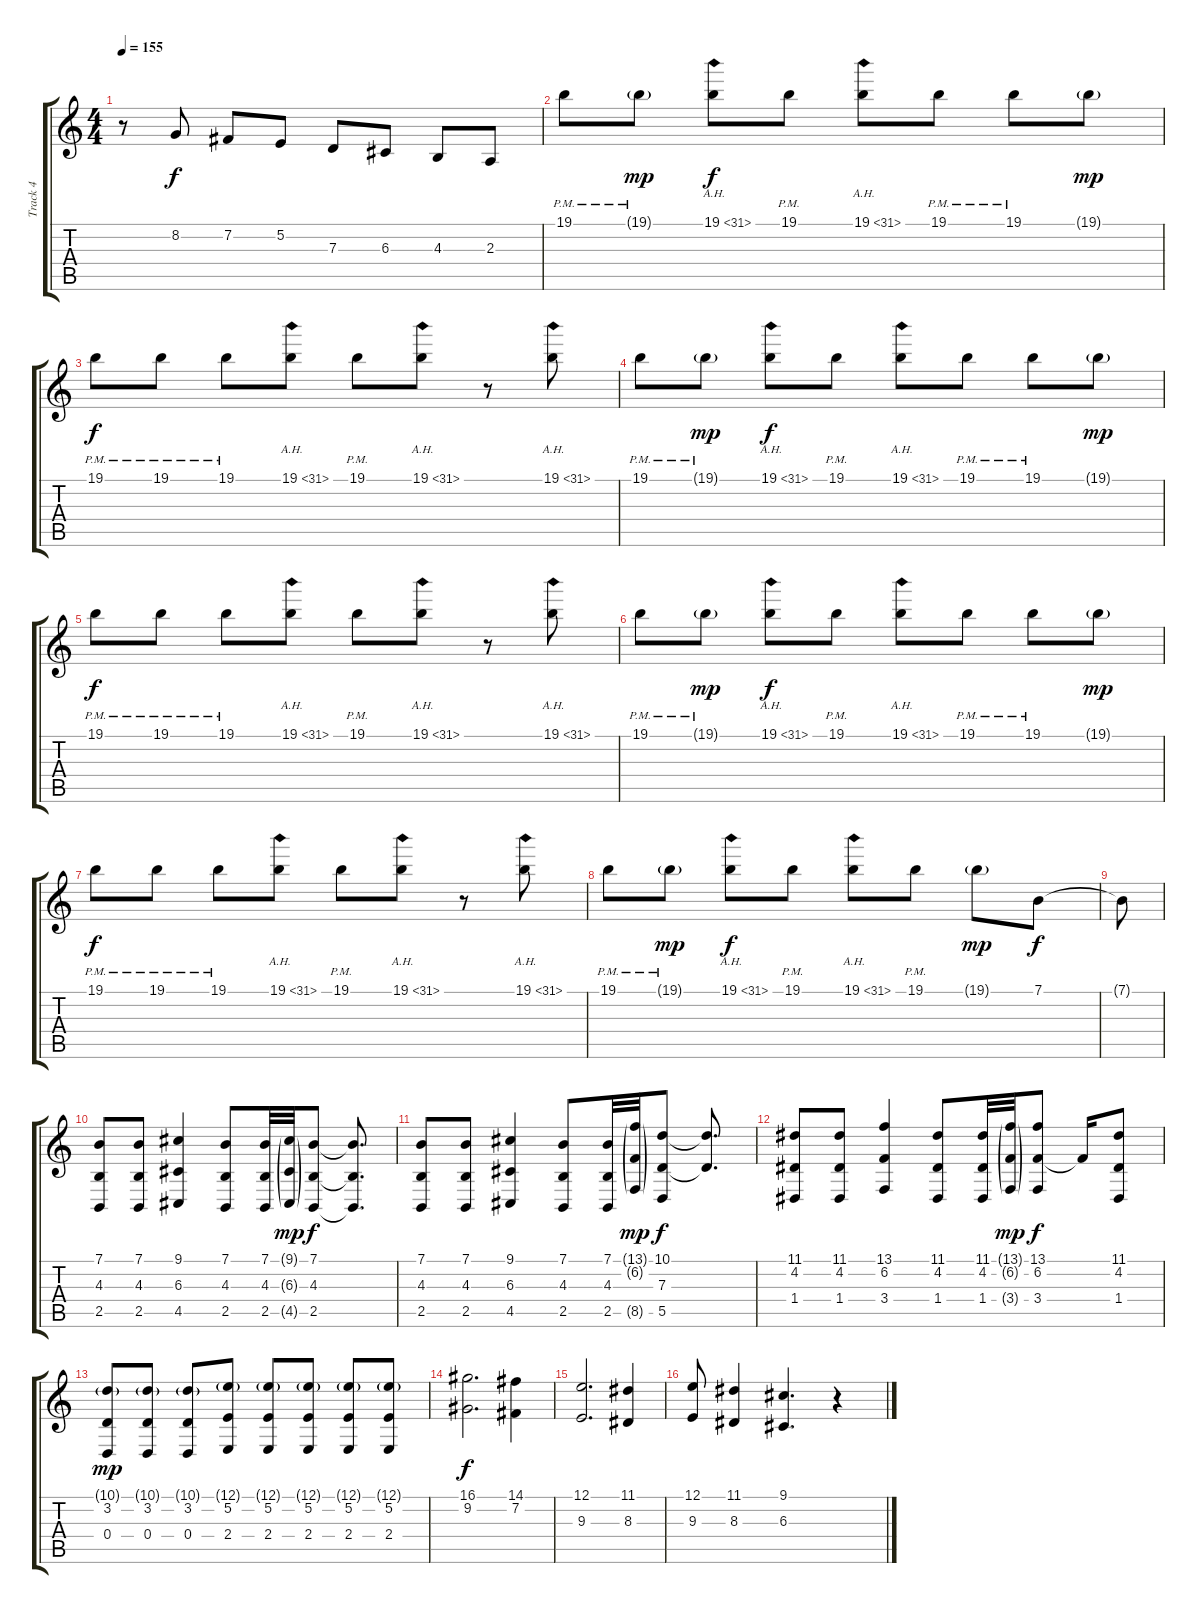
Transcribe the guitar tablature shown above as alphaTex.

\track ("Track 4" "Track 4") {instrument brightacousticpiano}
\staff {score tabs}
\tuning (E4 B3 G3 D3 A2 E2) {hide}
\ts (4 4)
\tempo 155
\clef g2
\ks c
r.8{dy f volume 16} 8.2.8 7.2.8 5.2.8 7.3.8 6.3.8 4.3.8 2.3.8 |
19.1{pm}.8{volume 16 balance 11 instrument tremolostrings} 19.1{g pm}.8{dy mp} 19.1{ah 12}.8{dy f} 19.1{pm}.8 19.1{ah 12}.8 19.1{pm}.8 19.1{pm}.8 19.1{g}.8{dy mp} |
19.1{pm}.8{dy f} 19.1{pm}.8 19.1{pm}.8 19.1{ah 12}.8 19.1{pm}.8 19.1{ah 12}.8 r.8 19.1{ah 12}.8 |
19.1{pm}.8{volume 16 balance 11 instrument tremolostrings} 19.1{g pm}.8{dy mp} 19.1{ah 12}.8{dy f} 19.1{pm}.8 19.1{ah 12}.8 19.1{pm}.8 19.1{pm}.8 19.1{g}.8{dy mp} |
19.1{pm}.8{dy f} 19.1{pm}.8 19.1{pm}.8 19.1{ah 12}.8 19.1{pm}.8 19.1{ah 12}.8 r.8 19.1{ah 12}.8 |
19.1{pm}.8{volume 16 balance 11 instrument tremolostrings} 19.1{g pm}.8{dy mp} 19.1{ah 12}.8{dy f} 19.1{pm}.8 19.1{ah 12}.8 19.1{pm}.8 19.1{pm}.8 19.1{g}.8{dy mp} |
19.1{pm}.8{dy f} 19.1{pm}.8 19.1{pm}.8 19.1{ah 12}.8 19.1{pm}.8 19.1{ah 12}.8 r.8 19.1{ah 12}.8 |
19.1{pm}.8{volume 16 balance 11 instrument tremolostrings} 19.1{g pm}.8{dy mp} 19.1{ah 12}.8{dy f} 19.1{pm}.8 19.1{ah 12}.8 19.1{pm}.8 19.1{g}.8{dy mp} 7.1.8{dy f} |
7.1{t}.8 |
(7.1 4.3 2.5).8{volume 13 balance 8 instrument brightacousticpiano} (7.1 4.3 2.5).8 (9.1 6.3 4.5).4 (7.1 4.3 2.5).8 (7.1 4.3 2.5).32 (9.1{g} 6.3{g} 4.5{g}).32{dy mp} (7.1 4.3 2.5).8{dy f} (7.1{t} 4.3{t} 2.5{t}).8{d} |
(7.1 4.3 2.5).8 (7.1 4.3 2.5).8 (9.1 6.3 4.5).4 (7.1 4.3 2.5).8 (7.1 4.3 2.5).32 (13.1{g} 6.2{g} 8.5{g}).32{dy mp} (10.1 7.3 5.5).8{dy f} (10.1{t} 7.3{t}).8{d} |
(11.1 4.2 1.4).8 (11.1 4.2 1.4).8 (13.1 6.2 3.4).4 (11.1 4.2 1.4).8 (11.1 4.2 1.4).32 (13.1{g} 6.2{g} 3.4{g}).32{dy mp} (13.1 6.2 3.4).8{dy f} 6.2{t}.16 (11.1 4.2 1.4).8 |
(10.1{g} 3.2 0.4).8{dy mp} (10.1{g} 3.2 0.4).8 (10.1{g} 3.2 0.4).8 (12.1{g} 5.2 2.4).8 (12.1{g} 5.2 2.4).8 (12.1{g} 5.2 2.4).8 (12.1{g} 5.2 2.4).8 (12.1{g} 5.2 2.4).8 |
(16.1 9.2).2{d dy f} (14.1 7.2).4 |
(12.1 9.3).2{d} (11.1 8.3).4 |
(12.1 9.3).8 (11.1 8.3).4 (9.1 6.3).4{d} r.4
